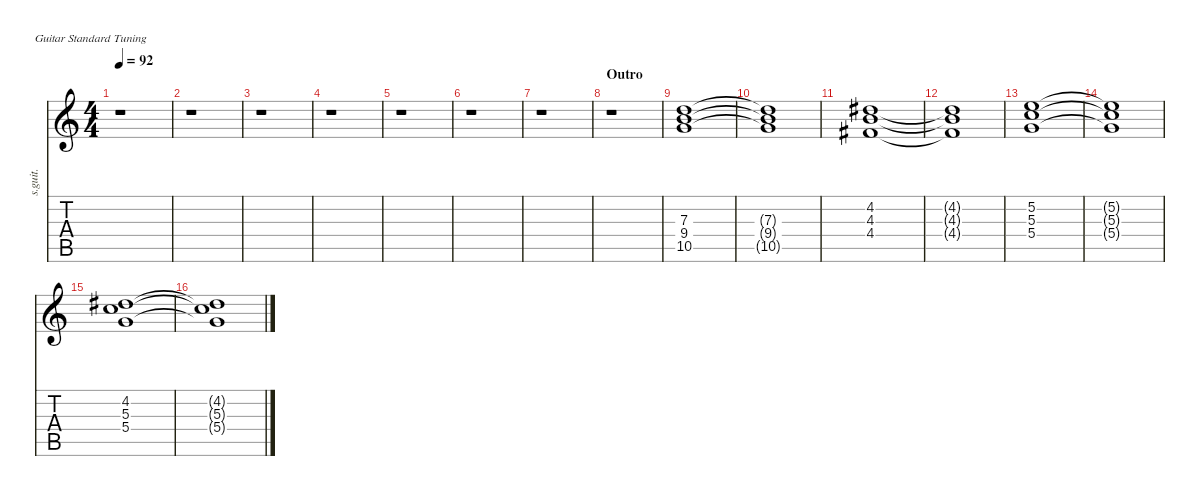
\defaultSystemsLayout 4
\hideDynamics
\bracketExtendMode nobrackets
\track ("Jonny Greenwood - Piano" "s.guit.") {instrument acousticgrandpiano}
\staff {score tabs}
\tuning (E4 B3 G3 D3 A2 E2)
\displaytranspose 12
\ts (4 4)
\tempo 92
\clef g2
\ks c
r.1{dy f} |
r.1 |
r.1 |
r.1 |
r.1 |
r.1 |
r.1 |
\section ("" "Outro")
r.1 |
(7.3 9.4 10.5).1{lyrics (0 "") lyrics (1 "") lyrics (2 "") lyrics (3 "") lyrics (4 "")} |
(7.3{t} 9.4{t} 10.5{t}).1{lyrics (0 "") lyrics (1 "") lyrics (2 "") lyrics (3 "") lyrics (4 "")} |
(4.2{acc #} 4.3 4.4{acc #}).1{lyrics (0 "") lyrics (1 "") lyrics (2 "") lyrics (3 "") lyrics (4 "")} |
(4.2{t acc #} 4.3{t} 4.4{t acc #}).1{lyrics (0 "") lyrics (1 "") lyrics (2 "") lyrics (3 "") lyrics (4 "")} |
(5.2 5.3 5.4).1{lyrics (0 "") lyrics (1 "") lyrics (2 "") lyrics (3 "") lyrics (4 "")} |
(5.2{t} 5.3{t} 5.4{t}).1{lyrics (0 "") lyrics (1 "") lyrics (2 "") lyrics (3 "") lyrics (4 "")} |
(4.2{acc #} 5.3 5.4).1{lyrics (0 "") lyrics (1 "") lyrics (2 "") lyrics (3 "") lyrics (4 "")} |
(4.2{t acc #} 5.3{t} 5.4{t}).1{lyrics (0 "") lyrics (1 "") lyrics (2 "") lyrics (3 "") lyrics (4 "")}
